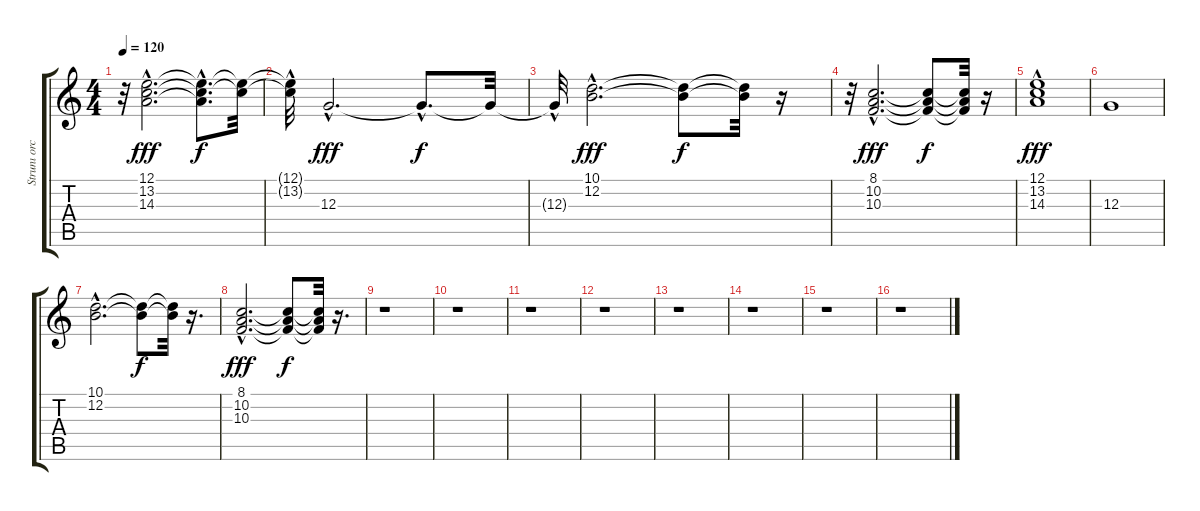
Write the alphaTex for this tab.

\track ("Strunı orch. 3" "Strunı orc") {instrument stringensemble2}
\staff {score tabs}
\tuning (E4 B3 G3 D3 A2 E2) {hide}
\ts (4 4)
\tempo 120
\clef g2
\ks c
r.32{dy f} (12.1{hac} 13.2{hac} 14.3{hac}).2{d dy fff} (12.1{hac t} 13.2{hac t} 14.3{t}).8{d dy f} (12.1{t} 13.2{t}).32 |
(12.1{hac t} 13.2{hac t}).32 12.3{hac}.2{d dy fff} 12.3{hac t}.8{d dy f} 12.3{t}.32 |
12.3{hac t}.32 (10.1{hac} 12.2{hac}).2{d dy fff} (10.1{t} 12.2{t}).8{dy f} (10.1{t} 12.2{t}).32 r.16 |
r.32 (8.1{hac} 10.2{hac} 10.3{hac}).2{d dy fff} (8.1{t} 10.2{t} 10.3{t}).8{dy f} (8.1{t} 10.2{t} 10.3{t}).32 r.16 |
(12.1 13.2 14.3{hac}).1{dy fff} |
12.3.1 |
(10.1{hac} 12.2{hac}).2{d} (10.1{t} 12.2{t}).8{dy f} (10.1{t} 12.2{t}).32 r.16{d} |
(8.1{hac} 10.2{hac} 10.3{hac}).2{d dy fff} (8.1{t} 10.2{t} 10.3{t}).8{dy f} (8.1{t} 10.2{t} 10.3{t}).32 r.16{d} |
r.1 |
r.1 |
r.1 |
r.1 |
r.1 |
r.1 |
r.1 |
r.1
